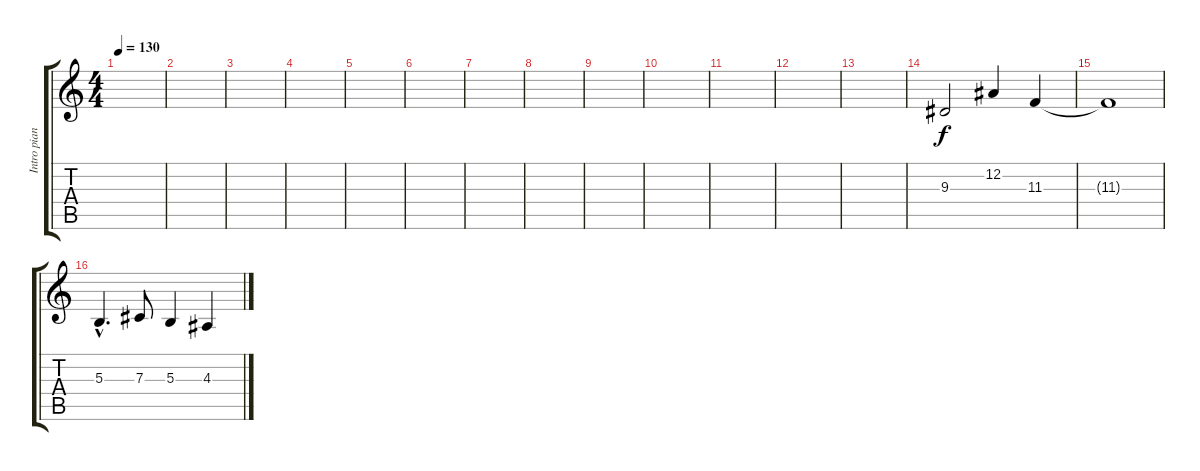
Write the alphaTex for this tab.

\track ("Intro piano" "Intro pian") {instrument brightacousticpiano}
\staff {score tabs}
\tuning (Eb4 Bb3 Gb3 Db3 Ab2 Eb2) {hide}
\ts (4 4)
\tempo 130
\clef g2
\ks c
|
|
|
|
|
|
|
|
|
|
|
|
|
9.3.2 12.2.4 11.3.4 |
11.3{t}.1 |
5.3{hac}.4{d} 7.3.8 5.3.4 4.3.4
